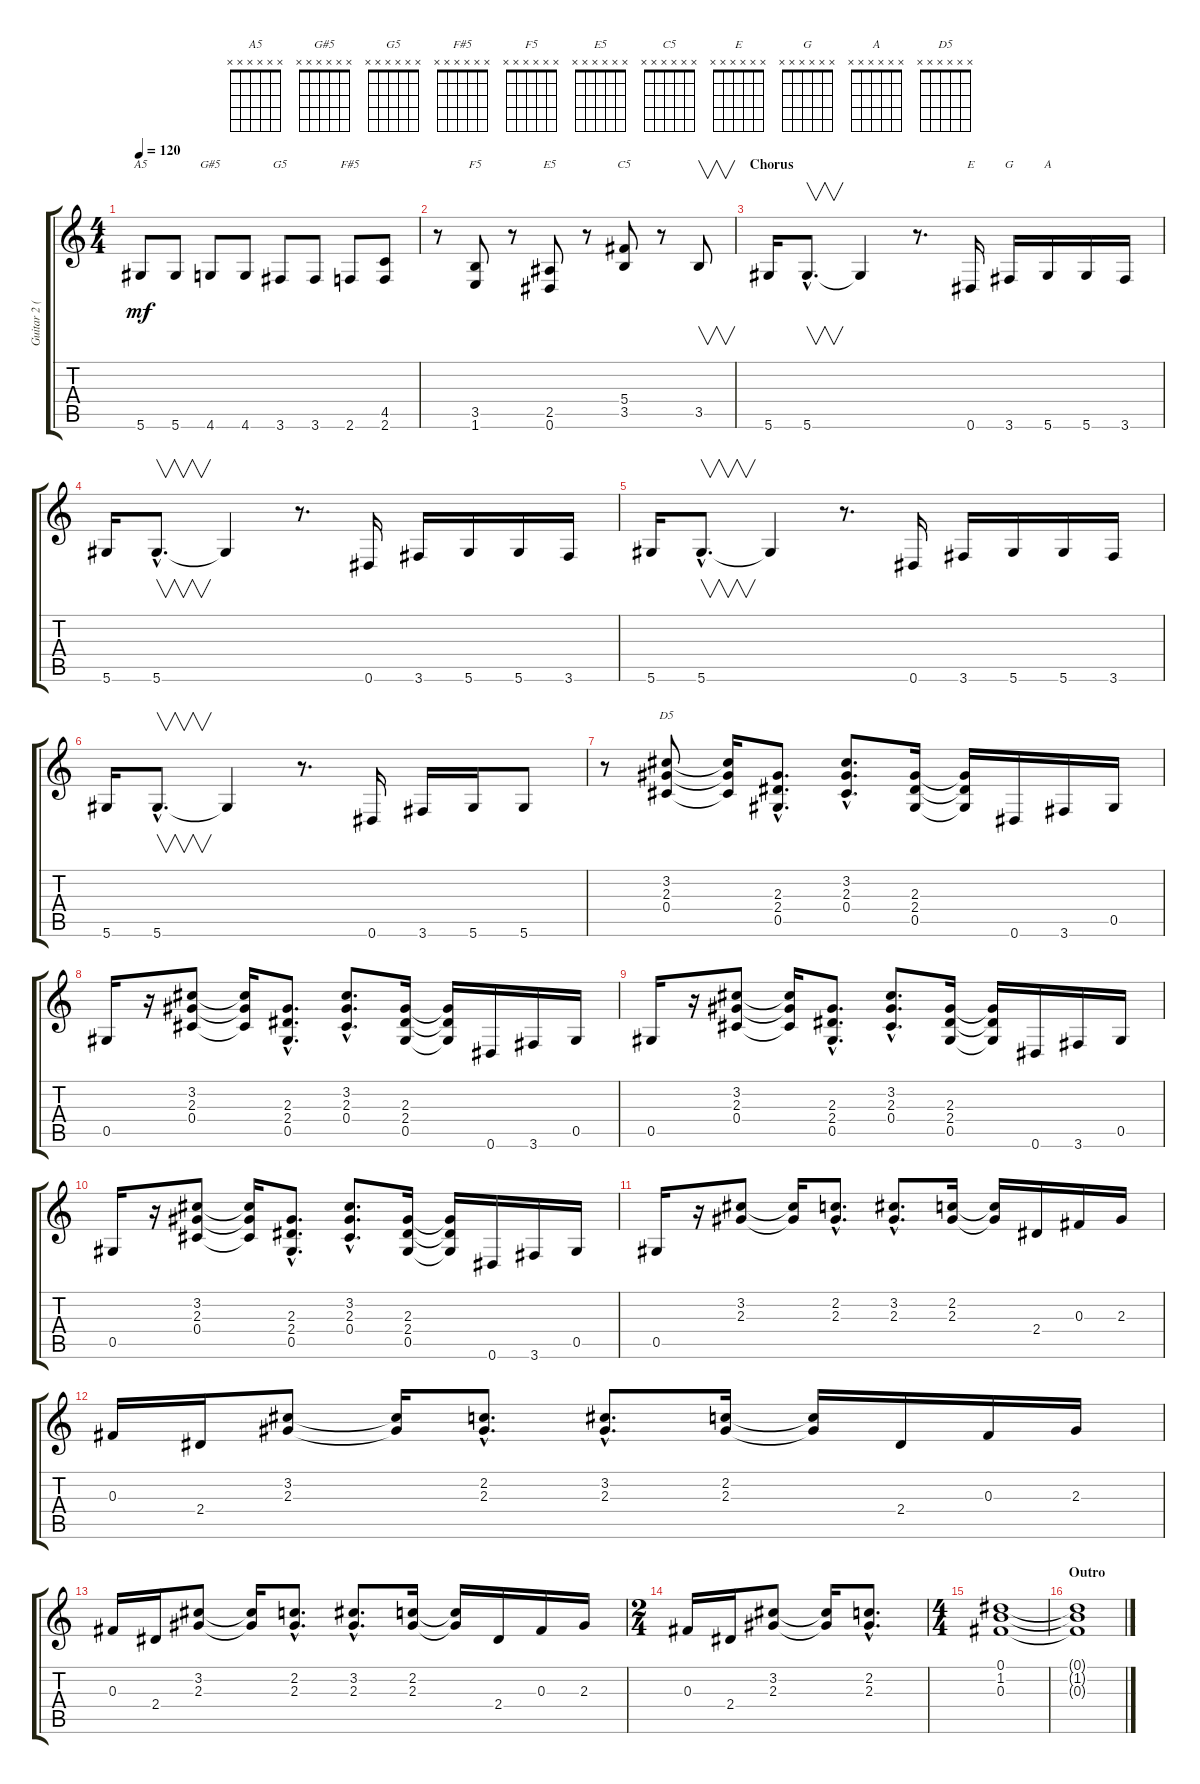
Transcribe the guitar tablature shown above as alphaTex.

\track ("Guitar 2 (Slash)" "Guitar 2 (") {instrument overdrivenguitar}
\staff {score tabs}
\tuning (Eb4 Bb3 Gb3 Db3 Ab2 Eb2) {hide}
\chord ("A5" x x x x x x) {firstfret 0}
\chord ("G#5" x x x x x x) {firstfret 0}
\chord ("G5" x x x x x x) {firstfret 0}
\chord ("F#5" x x x x x x) {firstfret 0}
\chord ("F5" x x x x x x) {firstfret 0}
\chord ("E5" x x x x x x) {firstfret 0}
\chord ("C5" x x x x x x) {firstfret 0}
\chord ("E" x x x x x x) {firstfret 0}
\chord ("G" x x x x x x) {firstfret 0}
\chord ("A" x x x x x x) {firstfret 0}
\chord ("D5" x x x x x x) {firstfret 0}
\ts (4 4)
\tempo 120
\clef g2
\ks c
5.6.8{ch "A5" dy mf} 5.6.8 4.6.8{ch "G#5"} 4.6.8 3.6.8{ch "G5"} 3.6.8 2.6.8{ch "F#5"} (4.5 2.6).8 |
r.8 (3.5 1.6).8{ch "F5"} r.8 (2.5 0.6).8{ch "E5"} r.8 (5.4 3.5).8{ch "C5"} r.8 3.5.8{v} |
\section ("" "Chorus")
5.6.16 5.6{hac}.8{v d} 5.6{t}.4 r.8{d} 0.6.16{ch "E"} 3.6.16{ch "G"} 5.6.16{ch "A"} 5.6.16 3.6.16 |
5.6.16 5.6{hac}.8{v d} 5.6{t}.4 r.8{d} 0.6.16 3.6.16 5.6.16 5.6.16 3.6.16 |
5.6.16 5.6{hac}.8{v d} 5.6{t}.4 r.8{d} 0.6.16 3.6.16 5.6.16 5.6.16 3.6.16 |
5.6.16 5.6{hac}.8{v d} 5.6{t}.4 r.8{d} 0.6.16 3.6.16 5.6.16 5.6.8 |
r.8 (3.2 2.3 0.4).8{ch "D5"} (3.2{t} 2.3{t} 0.4{t}).16 (2.3{hac} 2.4{hac} 0.5{hac}).8{d} (3.2{hac} 2.3{hac} 0.4{hac}).8{d} (2.3 2.4 0.5).16 (2.3{t} 2.4{t} 0.5{t}).16 0.6.16 3.6.16 0.5.16 |
0.5.16 r.16 (3.2 2.3 0.4).8 (3.2{t} 2.3{t} 0.4{t}).16 (2.3{hac} 2.4{hac} 0.5{hac}).8{d} (3.2{hac} 2.3{hac} 0.4{hac}).8{d} (2.3 2.4 0.5).16 (2.3{t} 2.4{t} 0.5{t}).16 0.6.16 3.6.16 0.5.16 |
0.5.16 r.16 (3.2 2.3 0.4).8 (3.2{t} 2.3{t} 0.4{t}).16 (2.3{hac} 2.4{hac} 0.5{hac}).8{d} (3.2{hac} 2.3{hac} 0.4{hac}).8{d} (2.3 2.4 0.5).16 (2.3{t} 2.4{t} 0.5{t}).16 0.6.16 3.6.16 0.5.16 |
0.5.16 r.16 (3.2 2.3 0.4).8 (3.2{t} 2.3{t} 0.4{t}).16 (2.3{hac} 2.4{hac} 0.5{hac}).8{d} (3.2{hac} 2.3{hac} 0.4{hac}).8{d} (2.3 2.4 0.5).16 (2.3{t} 2.4{t} 0.5{t}).16 0.6.16 3.6.16 0.5.16 |
0.5.16 r.16 (3.2 2.3).8 (3.2{t} 2.3{t}).16 (2.2{hac} 2.3{hac}).8{d} (3.2{hac} 2.3{hac}).8{d} (2.2 2.3).16 (2.2{t} 2.3{t}).16 2.4.16 0.3.16 2.3.16 |
0.3.16 2.4.16 (3.2 2.3).8 (3.2{t} 2.3{t}).16 (2.2{hac} 2.3{hac}).8{d} (3.2{hac} 2.3{hac}).8{d} (2.2 2.3).16 (2.2{t} 2.3{t}).16 2.4.16 0.3.16 2.3.16 |
0.3.16 2.4.16 (3.2 2.3).8 (3.2{t} 2.3{t}).16 (2.2{hac} 2.3{hac}).8{d} (3.2{hac} 2.3{hac}).8{d} (2.2 2.3).16 (2.2{t} 2.3{t}).16 2.4.16 0.3.16 2.3.16 |
\ts (2 4)
0.3.16 2.4.16 (3.2 2.3).8 (3.2{t} 2.3{t}).16 (2.2{hac} 2.3{hac}).8{d} |
\ts (4 4)
(0.1 1.2 0.3).1 |
\section ("" "Outro")
(0.1{t} 1.2{t} 0.3{t}).1
